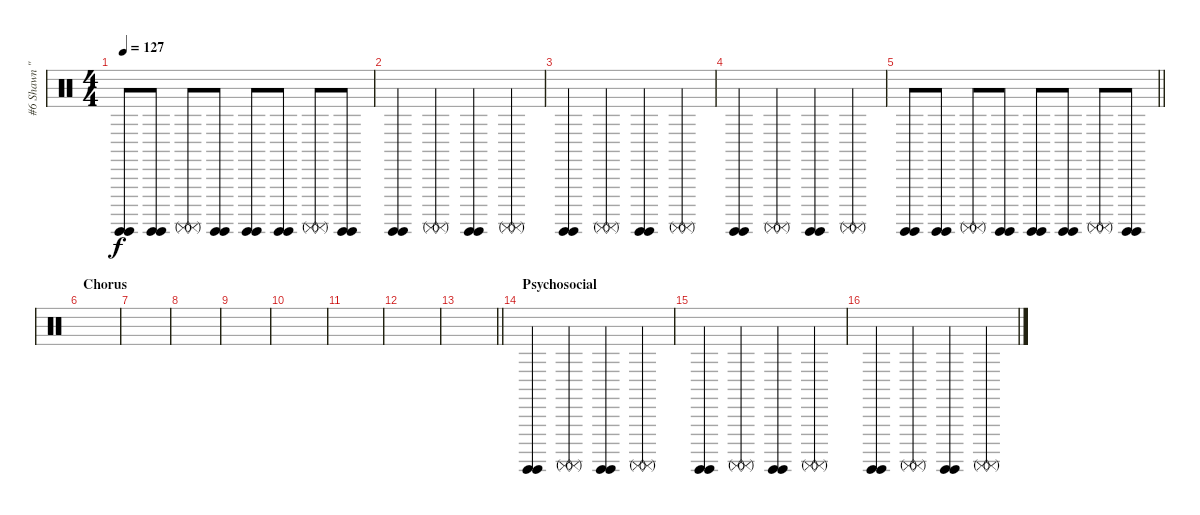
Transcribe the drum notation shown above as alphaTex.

\track ("#6 Shawn \"Clown\" Crahan" "#6 Shawn \"") {instrument percussion}
\staff {score}
\articulation defaults
\ts (4 4)
\tempo 127
\clef neutral
\ks c
("Surdo (hit)" "Surdo (hit)").8{dy f} ("Surdo (hit)" "Surdo (hit)").8 ("Surdo (mute)" "Surdo (mute)").8 ("Surdo (hit)" "Surdo (hit)").8 ("Surdo (hit)" "Surdo (hit)").8 ("Surdo (hit)" "Surdo (hit)").8 ("Surdo (mute)" "Surdo (mute)").8 ("Surdo (hit)" "Surdo (hit)").8 |
("Surdo (hit)" "Surdo (hit)").4 ("Surdo (mute)" "Surdo (mute)").4 ("Surdo (hit)" "Surdo (hit)").4 ("Surdo (mute)" "Surdo (mute)").4 |
("Surdo (hit)" "Surdo (hit)").4 ("Surdo (mute)" "Surdo (mute)").4 ("Surdo (hit)" "Surdo (hit)").4 ("Surdo (mute)" "Surdo (mute)").4 |
("Surdo (hit)" "Surdo (hit)").4 ("Surdo (mute)" "Surdo (mute)").4 ("Surdo (hit)" "Surdo (hit)").4 ("Surdo (mute)" "Surdo (mute)").4 |
\barLineRight lightlight
("Surdo (hit)" "Surdo (hit)").8 ("Surdo (hit)" "Surdo (hit)").8 ("Surdo (mute)" "Surdo (mute)").8 ("Surdo (hit)" "Surdo (hit)").8 ("Surdo (hit)" "Surdo (hit)").8 ("Surdo (hit)" "Surdo (hit)").8 ("Surdo (mute)" "Surdo (mute)").8 ("Surdo (hit)" "Surdo (hit)").8 |
\section ("" "Chorus")
|
|
|
|
|
|
|
\barLineRight lightlight
|
\section ("" "Psychosocial")
("Surdo (hit)" "Surdo (hit)").4 ("Surdo (mute)" "Surdo (mute)").4 ("Surdo (hit)" "Surdo (hit)").4 ("Surdo (mute)" "Surdo (mute)").4 |
("Surdo (hit)" "Surdo (hit)").4 ("Surdo (mute)" "Surdo (mute)").4 ("Surdo (hit)" "Surdo (hit)").4 ("Surdo (mute)" "Surdo (mute)").4 |
("Surdo (hit)" "Surdo (hit)").4 ("Surdo (mute)" "Surdo (mute)").4 ("Surdo (hit)" "Surdo (hit)").4 ("Surdo (mute)" "Surdo (mute)").4
